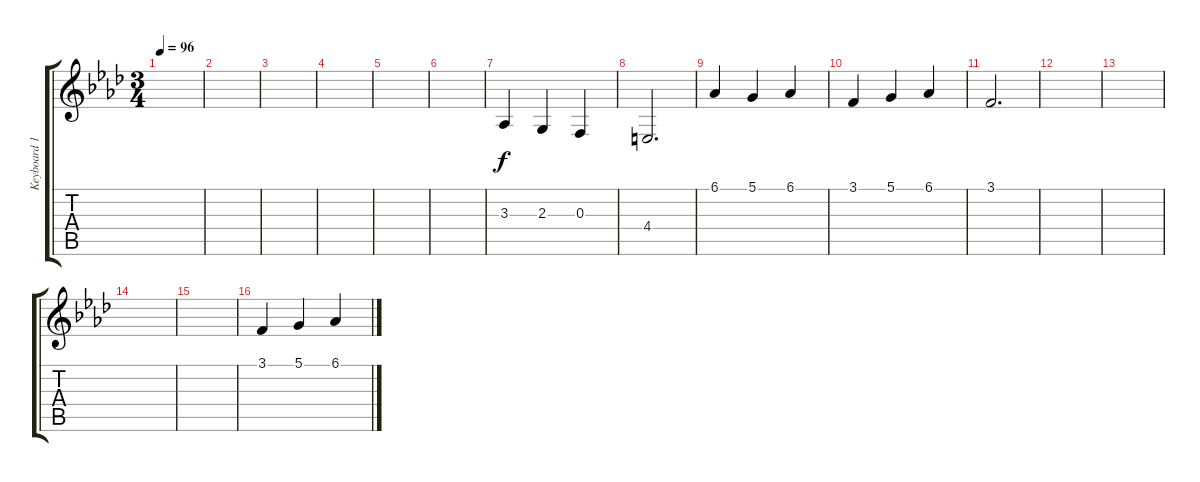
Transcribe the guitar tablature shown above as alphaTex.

\track ("Keyboard 1" "Keyboard 1") {instrument flute}
\staff {score tabs}
\tuning (D4 A3 F3 C3 G2 D2) {hide}
\ts (3 4)
\tempo 96
\clef g2
\ks fminor
|
|
|
|
|
|
3.3.4 2.3.4 0.3.4 |
4.4.2{d} |
6.1.4 5.1.4 6.1.4 |
3.1.4 5.1.4 6.1.4 |
3.1.2{d} |
|
|
|
|
3.1.4 5.1.4 6.1.4
